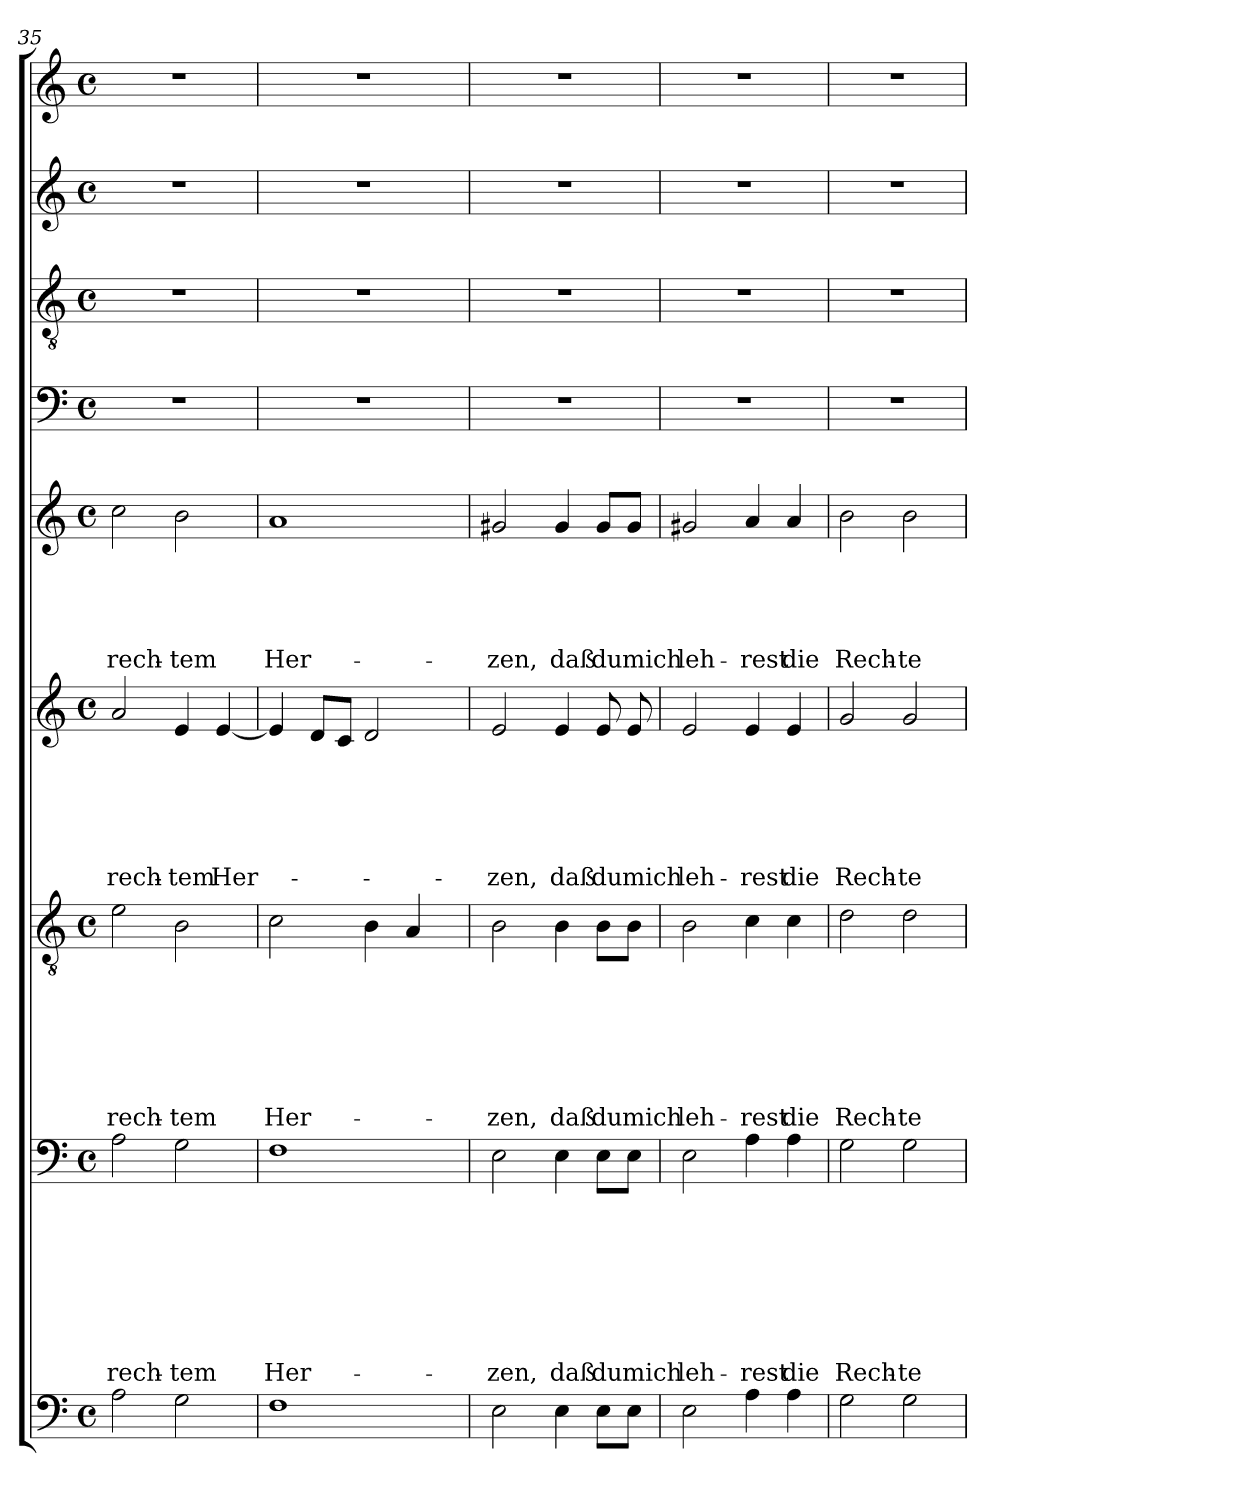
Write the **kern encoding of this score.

**kern	**kern	**text	**text	**text	**text	**text	**text	**text	**text	**kern	**text	**text	**text	**text	**text	**text	**text	**kern	**text	**text	**text	**text	**text	**text	**kern	**text	**text	**text	**text	**text	**kern	**kern	**kern	**kern
*part9	*part8	*part8	*part8	*part8	*part8	*part8	*part8	*part8	*part8	*part7	*part7	*part7	*part7	*part7	*part7	*part7	*part7	*part6	*part6	*part6	*part6	*part6	*part6	*part6	*part5	*part5	*part5	*part5	*part5	*part5	*part4	*part3	*part2	*part1
*staff9	*staff8	*staff8	*staff8	*staff8	*staff8	*staff8	*staff8	*staff8	*staff8	*staff7	*staff7	*staff7	*staff7	*staff7	*staff7	*staff7	*staff7	*staff6	*staff6	*staff6	*staff6	*staff6	*staff6	*staff6	*staff5	*staff5	*staff5	*staff5	*staff5	*staff5	*staff4	*staff3	*staff2	*staff1
*clefF4	*clefF4	*	*	*	*	*	*	*	*	*clefGv2	*	*	*	*	*	*	*	*clefG2	*	*	*	*	*	*	*clefG2	*	*	*	*	*	*clefF4	*clefGv2	*clefG2	*clefG2
*k[]	*k[]	*	*	*	*	*	*	*	*	*k[]	*	*	*	*	*	*	*	*k[]	*	*	*	*	*	*	*k[]	*	*	*	*	*	*k[]	*k[]	*k[]	*k[]
*C:	*C:	*	*	*	*	*	*	*	*	*C:	*	*	*	*	*	*	*	*C:	*	*	*	*	*	*	*C:	*	*	*	*	*	*C:	*C:	*C:	*C:
*M4/4	*M4/4	*	*	*	*	*	*	*	*	*M4/4	*	*	*	*	*	*	*	*M4/4	*	*	*	*	*	*	*M4/4	*	*	*	*	*	*M4/4	*M4/4	*M4/4	*M4/4
*met(c)	*met(c)	*	*	*	*	*	*	*	*	*met(c)	*	*	*	*	*	*	*	*met(c)	*	*	*	*	*	*	*met(c)	*	*	*	*	*	*met(c)	*met(c)	*met(c)	*met(c)
=35	=35	=35	=35	=35	=35	=35	=35	=35	=35	=35	=35	=35	=35	=35	=35	=35	=35	=35	=35	=35	=35	=35	=35	=35	=35	=35	=35	=35	=35	=35	=35	=35	=35	=35
!	!	!	!	!	!	!	!	!	!LO:LY:b	!	!	!	!	!	!	!	!LO:LY:b	!	!	!	!	!	!	!LO:LY:b	!	!	!	!	!	!LO:LY:b	!	!	!	!
2A\	2A\	.	.	.	.	.	.	.	rech-	2e\	.	.	.	.	.	.	rech-	2a/	.	.	.	.	.	rech-	2cc\	.	.	.	.	rech-	1r	1r	1r	1r
!	!	!	!	!	!	!	!	!	!LO:LY:b	!	!	!	!	!	!	!	!LO:LY:b	!	!	!	!	!	!	!LO:LY:b	!	!	!	!	!	!LO:LY:b	!	!	!	!
2G\	2G\	.	.	.	.	.	.	.	-tem	2B\	.	.	.	.	.	.	-tem	4e/	.	.	.	.	.	-tem	2b\	.	.	.	.	-tem	.	.	.	.
!	!	!	!	!	!	!	!	!	!	!	!	!	!	!	!	!	!	!	!	!	!	!	!	!LO:LY:b	!	!	!	!	!	!	!	!	!	!
.	.	.	.	.	.	.	.	.	.	.	.	.	.	.	.	.	.	[4e/	.	.	.	.	.	Her-	.	.	.	.	.	.	.	.	.	.
!!LO:PB:g=z
=36	=36	=36	=36	=36	=36	=36	=36	=36	=36	=36	=36	=36	=36	=36	=36	=36	=36	=36	=36	=36	=36	=36	=36	=36	=36	=36	=36	=36	=36	=36	=36	=36	=36	=36
!	!	!	!	!	!	!	!	!	!LO:LY:b	!	!	!	!	!	!	!	!LO:LY:b	!	!	!	!	!	!	!	!	!	!	!	!	!LO:LY:b	!	!	!	!
1F	1F	.	.	.	.	.	.	.	Her-	2c\	.	.	.	.	.	.	Her-	4e/]	.	.	.	.	.	.	1a	.	.	.	.	Her-	1r	1r	1r	1r
.	.	.	.	.	.	.	.	.	.	.	.	.	.	.	.	.	.	8d/L	.	.	.	.	.	.	.	.	.	.	.	.	.	.	.	.
.	.	.	.	.	.	.	.	.	.	.	.	.	.	.	.	.	.	8c/J	.	.	.	.	.	.	.	.	.	.	.	.	.	.	.	.
.	.	.	.	.	.	.	.	.	.	4B\	.	.	.	.	.	.	.	2d/	.	.	.	.	.	.	.	.	.	.	.	.	.	.	.	.
.	.	.	.	.	.	.	.	.	.	4A/	.	.	.	.	.	.	.	.	.	.	.	.	.	.	.	.	.	.	.	.	.	.	.	.
=37	=37	=37	=37	=37	=37	=37	=37	=37	=37	=37	=37	=37	=37	=37	=37	=37	=37	=37	=37	=37	=37	=37	=37	=37	=37	=37	=37	=37	=37	=37	=37	=37	=37	=37
!	!	!	!	!	!	!	!	!	!LO:LY:b	!	!	!	!	!	!	!	!LO:LY:b	!	!	!	!	!	!	!LO:LY:b	!	!	!	!	!	!LO:LY:b	!	!	!	!
2E\	2E\	.	.	.	.	.	.	.	-zen,	2B\	.	.	.	.	.	.	-zen,	2e/	.	.	.	.	.	-zen,	2g#X/	.	.	.	.	-zen,	1r	1r	1r	1r
!	!	!	!	!	!	!	!	!	!LO:LY:b	!	!	!	!	!	!	!	!LO:LY:b	!	!	!	!	!	!	!LO:LY:b	!	!	!	!	!	!LO:LY:b	!	!	!	!
4E\	4E\	.	.	.	.	.	.	.	daß	4B\	.	.	.	.	.	.	daß	4e/	.	.	.	.	.	daß	4g#/	.	.	.	.	daß	.	.	.	.
!	!	!	!	!	!	!	!	!	!LO:LY:b	!	!	!	!	!	!	!	!LO:LY:b	!	!	!	!	!	!	!LO:LY:b	!	!	!	!	!	!LO:LY:b	!	!	!	!
8E\L	8E\L	.	.	.	.	.	.	.	du	8B\L	.	.	.	.	.	.	du	8e/	.	.	.	.	.	du	8g#/L	.	.	.	.	du	.	.	.	.
!	!	!	!	!	!	!	!	!	!LO:LY:b	!	!	!	!	!	!	!	!LO:LY:b	!	!	!	!	!	!	!LO:LY:b	!	!	!	!	!	!LO:LY:b	!	!	!	!
8E\J	8E\J	.	.	.	.	.	.	.	mich	8B\J	.	.	.	.	.	.	mich	8e/	.	.	.	.	.	mich	8g#/J	.	.	.	.	mich	.	.	.	.
=38	=38	=38	=38	=38	=38	=38	=38	=38	=38	=38	=38	=38	=38	=38	=38	=38	=38	=38	=38	=38	=38	=38	=38	=38	=38	=38	=38	=38	=38	=38	=38	=38	=38	=38
!	!	!	!	!	!	!	!	!	!LO:LY:b	!	!	!	!	!	!	!	!LO:LY:b	!	!	!	!	!	!	!LO:LY:b	!	!	!	!	!	!LO:LY:b	!	!	!	!
2E\	2E\	.	.	.	.	.	.	.	leh-	2B\	.	.	.	.	.	.	leh-	2e/	.	.	.	.	.	leh-	2g#X/	.	.	.	.	leh-	1r	1r	1r	1r
!	!	!	!	!	!	!	!	!	!LO:LY:b	!	!	!	!	!	!	!	!LO:LY:b	!	!	!	!	!	!	!LO:LY:b	!	!	!	!	!	!LO:LY:b	!	!	!	!
4A\	4A\	.	.	.	.	.	.	.	-rest	4c\	.	.	.	.	.	.	-rest	4e/	.	.	.	.	.	-rest	4a/	.	.	.	.	-rest	.	.	.	.
!	!	!	!	!	!	!	!	!	!LO:LY:b	!	!	!	!	!	!	!	!LO:LY:b	!	!	!	!	!	!	!LO:LY:b	!	!	!	!	!	!LO:LY:b	!	!	!	!
4A\	4A\	.	.	.	.	.	.	.	die	4c\	.	.	.	.	.	.	die	4e/	.	.	.	.	.	die	4a/	.	.	.	.	die	.	.	.	.
=39	=39	=39	=39	=39	=39	=39	=39	=39	=39	=39	=39	=39	=39	=39	=39	=39	=39	=39	=39	=39	=39	=39	=39	=39	=39	=39	=39	=39	=39	=39	=39	=39	=39	=39
!	!	!	!	!	!	!	!	!	!LO:LY:b	!	!	!	!	!	!	!	!LO:LY:b	!	!	!	!	!	!	!LO:LY:b	!	!	!	!	!	!LO:LY:b	!	!	!	!
2G\	2G\	.	.	.	.	.	.	.	Rech-	2d\	.	.	.	.	.	.	Rech-	2g/	.	.	.	.	.	Rech-	2b\	.	.	.	.	Rech-	1r	1r	1r	1r
!	!	!	!	!	!	!	!	!	!LO:LY:b	!	!	!	!	!	!	!	!LO:LY:b	!	!	!	!	!	!	!LO:LY:b	!	!	!	!	!	!LO:LY:b	!	!	!	!
2G\	2G\	.	.	.	.	.	.	.	-te	2d\	.	.	.	.	.	.	-te	2g/	.	.	.	.	.	-te	2b\	.	.	.	.	-te	.	.	.	.
=	=	=	=	=	=	=	=	=	=	=	=	=	=	=	=	=	=	=	=	=	=	=	=	=	=	=	=	=	=	=	=	=	=	=
*-	*-	*-	*-	*-	*-	*-	*-	*-	*-	*-	*-	*-	*-	*-	*-	*-	*-	*-	*-	*-	*-	*-	*-	*-	*-	*-	*-	*-	*-	*-	*-	*-	*-	*-
